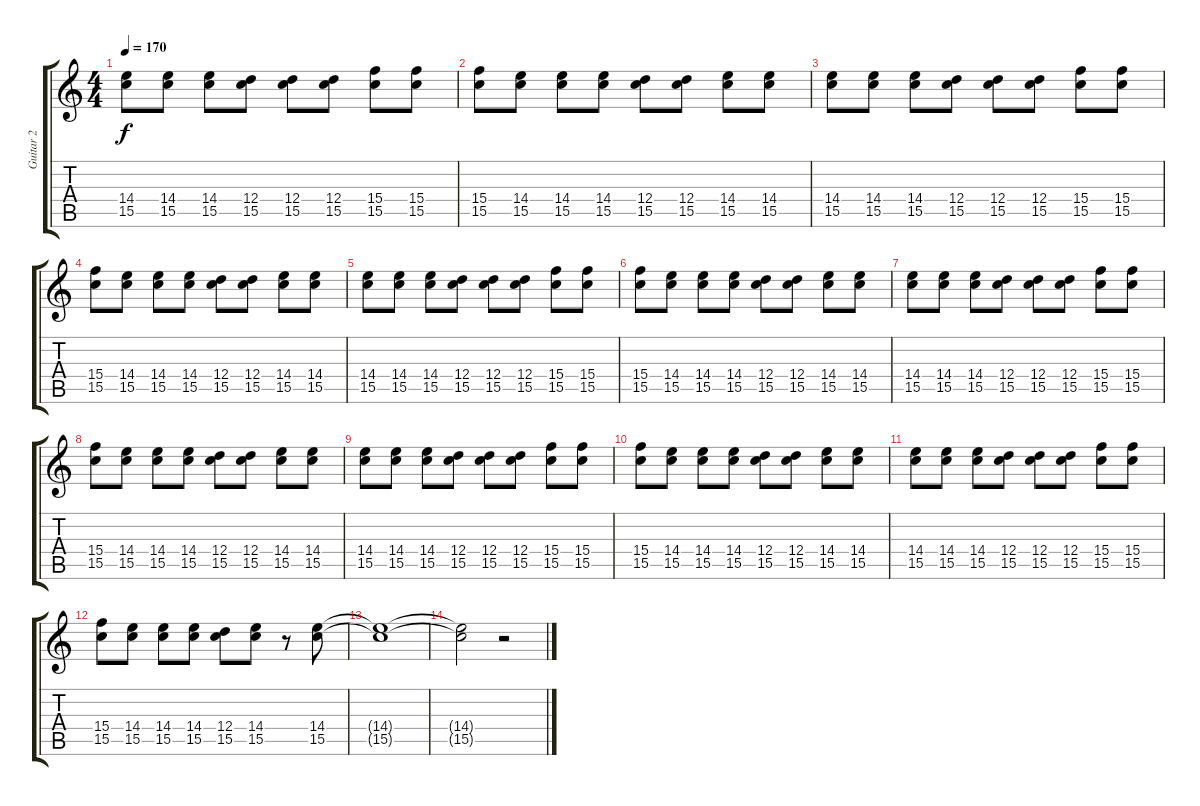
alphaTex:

\track ("Guitar 2" "Guitar 2") {instrument distortionguitar}
\staff {score tabs}
\tuning (E4 B3 G3 D3 A2 E2) {hide}
\ts (4 4)
\tempo 170
\clef g2
\ks c
(14.4 15.5).8{dy f} (14.4 15.5).8 (14.4 15.5).8 (12.4 15.5).8 (12.4 15.5).8 (12.4 15.5).8 (15.4 15.5).8 (15.4 15.5).8 |
(15.4 15.5).8 (14.4 15.5).8 (14.4 15.5).8 (14.4 15.5).8 (12.4 15.5).8 (12.4 15.5).8 (14.4 15.5).8 (14.4 15.5).8 |
(14.4 15.5).8 (14.4 15.5).8 (14.4 15.5).8 (12.4 15.5).8 (12.4 15.5).8 (12.4 15.5).8 (15.4 15.5).8 (15.4 15.5).8 |
(15.4 15.5).8 (14.4 15.5).8 (14.4 15.5).8 (14.4 15.5).8 (12.4 15.5).8 (12.4 15.5).8 (14.4 15.5).8 (14.4 15.5).8 |
(14.4 15.5).8 (14.4 15.5).8 (14.4 15.5).8 (12.4 15.5).8 (12.4 15.5).8 (12.4 15.5).8 (15.4 15.5).8 (15.4 15.5).8 |
(15.4 15.5).8 (14.4 15.5).8 (14.4 15.5).8 (14.4 15.5).8 (12.4 15.5).8 (12.4 15.5).8 (14.4 15.5).8 (14.4 15.5).8 |
(14.4 15.5).8 (14.4 15.5).8 (14.4 15.5).8 (12.4 15.5).8 (12.4 15.5).8 (12.4 15.5).8 (15.4 15.5).8 (15.4 15.5).8 |
(15.4 15.5).8 (14.4 15.5).8 (14.4 15.5).8 (14.4 15.5).8 (12.4 15.5).8 (12.4 15.5).8 (14.4 15.5).8 (14.4 15.5).8 |
(14.4 15.5).8 (14.4 15.5).8 (14.4 15.5).8 (12.4 15.5).8 (12.4 15.5).8 (12.4 15.5).8 (15.4 15.5).8 (15.4 15.5).8 |
(15.4 15.5).8 (14.4 15.5).8 (14.4 15.5).8 (14.4 15.5).8 (12.4 15.5).8 (12.4 15.5).8 (14.4 15.5).8 (14.4 15.5).8 |
(14.4 15.5).8 (14.4 15.5).8 (14.4 15.5).8 (12.4 15.5).8 (12.4 15.5).8 (12.4 15.5).8 (15.4 15.5).8 (15.4 15.5).8 |
(15.4 15.5).8 (14.4 15.5).8 (14.4 15.5).8 (14.4 15.5).8 (12.4 15.5).8 (14.4 15.5).8 r.8 (14.4 15.5).8 |
(14.4{t} 15.5{t}).1 |
(14.4{t} 15.5{t}).2 r.2
